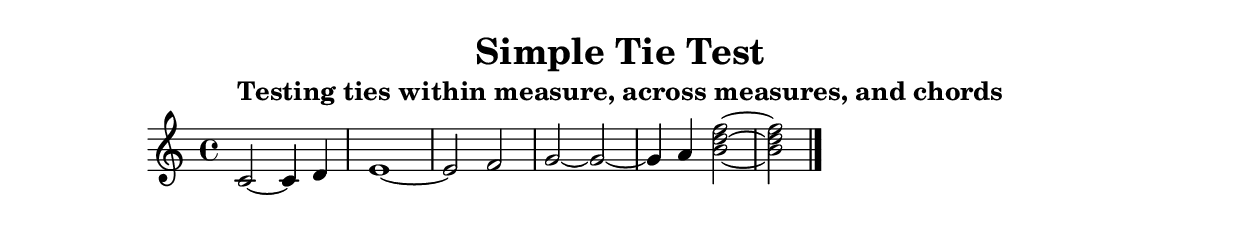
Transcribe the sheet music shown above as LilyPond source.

\version "2.24.0"

% cd lilypond
% docker run -v ".:/work" codello/lilypond:dev --svg -I /work/includes test/test_ties_chain.ly 1>logs/test_ties_chain.log 2>&1 && mv test_ties_chain*.* target
% cd ..
% python python/extract_ties.py -i lilypond/target/test_ties_chain.svg -o ties.csv

% tie-attributes.ily
% Add 'data-tie' attributes to tied note heads with proper href references

#(define (make-tie-data-engraver)
   "Create an engraver that adds data-tie attributes to tied note heads"
   (lambda (context)
     (let ((note-counter 0)
           (pending-ties '())
           (completed-ties '()))
       (make-engraver
        (acknowledgers
         ((note-head-interface engraver grob source-engraver)
          (display (format #f ">>> Note head found: ~a\n" grob))
          (let* ((cause (ly:grob-property grob 'cause))
                 (pitch (and cause (ly:event-property cause 'pitch #f)))
                 (articulations (and cause (ly:event-property cause 'articulations '())))
                 (music-cause (and cause (ly:event-property cause 'music-cause #f)))
                 (music-articulations (and music-cause (ly:music-property music-cause 'articulations '()))))
            
            (display (format #f ">>> Note head pitch: ~a\n" pitch))
            (display (format #f ">>> Stream event articulations: ~a\n" articulations))
            (display (format #f ">>> Music cause: ~a\n" music-cause))
            (display (format #f ">>> Music articulations: ~a\n" music-articulations))
            
            (let ((has-tie (or (any (lambda (art)
                                      (and (ly:event? art)
                                           (eq? (ly:event-property art 'name) 'TieEvent)))
                                    articulations)
                               (any (lambda (art)
                                      (and (ly:music? art)
                                           (eq? (ly:music-property art 'name) 'TieEvent)))
                                    music-articulations))))
              
              (display (format #f ">>> Note head has tie: ~a\n" has-tie))
              
              (set! note-counter (+ note-counter 1))
              (let ((note-id (format #f "notehead-~a" note-counter)))
                (ly:grob-set-property! grob 'id note-id)
                (display (format #f ">>> Set note head ID: ~a\n" note-id))
                
                (let ((existing-attrs (ly:grob-property grob 'output-attributes '()))
                      (role "none"))
                  
                  (display ">>> Checking if this note head completes any pending ties\n")
                  (let ((matching-tie (find (lambda (pending)
                                              (let ((pending-pitch (caddr pending)))
                                                (and pending-pitch pitch
                                                     (equal? pending-pitch pitch))))
                                            pending-ties)))
                    (when matching-tie
                      (let ((tie-start-grob (car matching-tie))
                            (tie-start-id (cadr matching-tie)))
                        (display (format #f ">>> Found matching tie! ~a -> ~a\n" tie-start-id note-id))
                        
                        (set! role "end")
                        (set! existing-attrs (acons "data-tie-from" (string-append "#" tie-start-id) existing-attrs))
                        
                        (ly:grob-set-property! tie-start-grob 'output-attributes
                                               (acons "data-tie-to" (string-append "#" note-id)
                                                      (let ((start-attrs (ly:grob-property tie-start-grob 'output-attributes '())))
                                                        (if (assoc "data-tie-role" start-attrs)
                                                            start-attrs
                                                            (acons "data-tie-role" "start" start-attrs)))))
                        
                        (set! pending-ties (remove (lambda (p) (eq? p matching-tie)) pending-ties))
                        (set! completed-ties (cons (list tie-start-grob grob tie-start-id note-id) completed-ties)))))
                  
                  (when has-tie
                    (display ">>> This note head starts a tie - storing as pending\n")
                    (set! pending-ties (cons (list grob note-id pitch) pending-ties))
                    
                    (if (string=? role "end")
                        (set! role "both")
                        (set! role "start")))
                  
                  (when (not (string=? role "none"))
                    (set! existing-attrs (acons "data-tie-role" role existing-attrs))
                    (display (format #f ">>> Final role for ~a: ~a\n" note-id role)))
                  
                  (ly:grob-set-property! grob 'output-attributes existing-attrs)))))))))))

Tie_data_engraver = #(make-tie-data-engraver)


\header {
  title = "Simple Tie Test"
  subtitle = "Testing ties within measure, across measures, and chords"
}

\score {
  {
    \clef treble
    \time 4/4
    
    % 1. Tie within measure
    c'2~ c'4 d'4 |
    
    % 2. Tie spanning 2 measures  
    e'1~ |
    e'2 f'2 |
    
    % 3. Simple tie chain (3 notes)
    g'2~ g'2~ |
    g'4 a'4 |
    
    % 4. Chord ties
    <b' d'' f''>2~ <b' d'' f''>2 |
    
    \bar "|."
  }
  
  \layout {
    \context {
      \Voice
      \consists \Tie_data_engraver
    }
  }
}